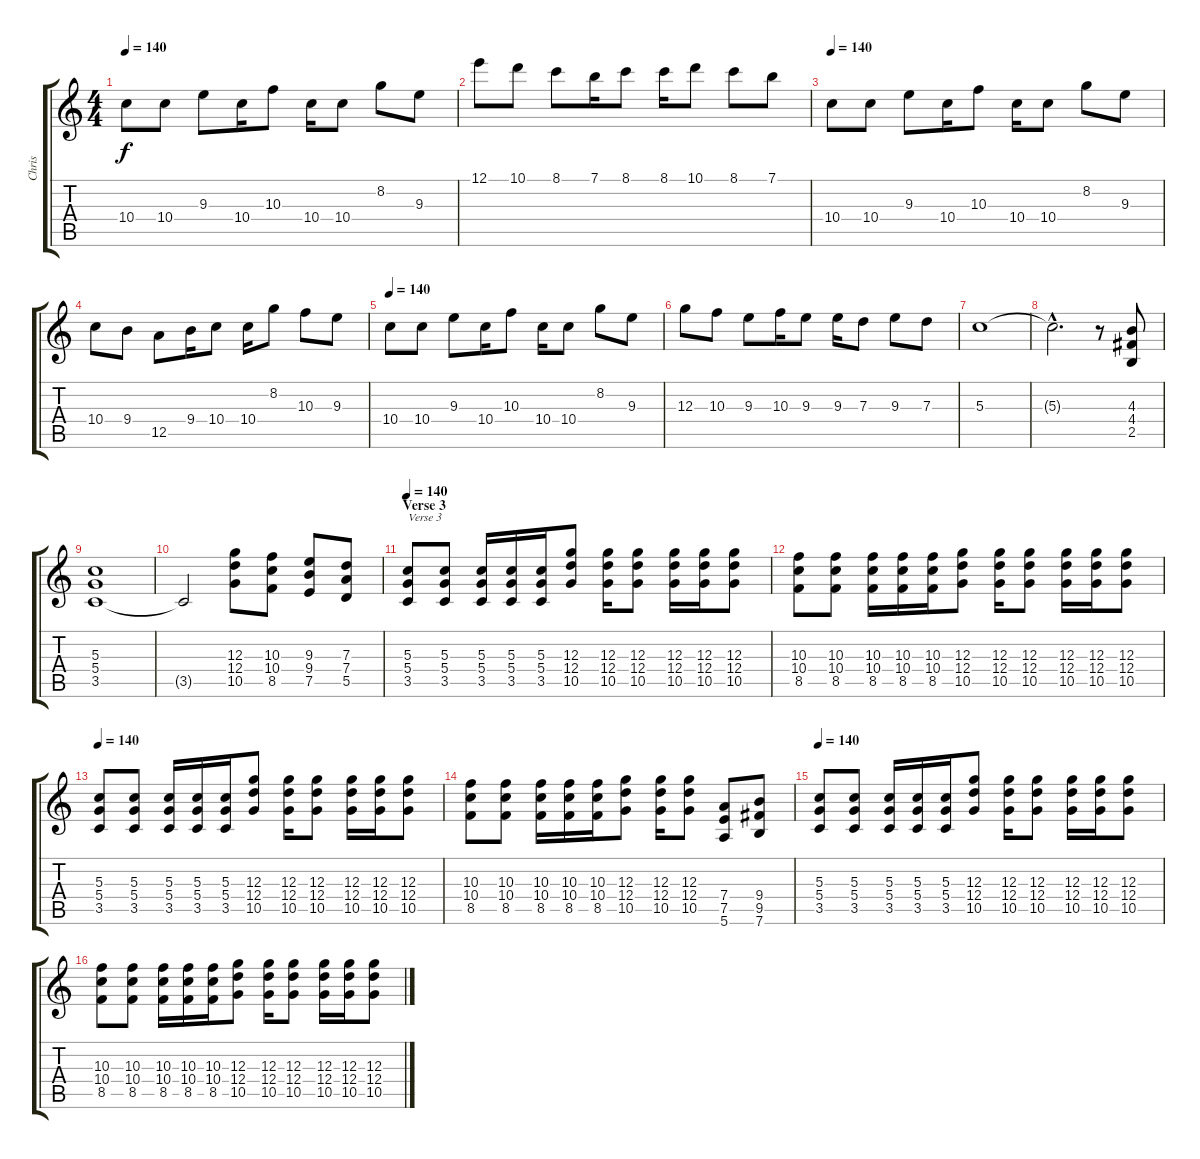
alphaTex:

\track ("Chris" "Chris") {instrument distortionguitar}
\staff {score tabs}
\tuning (E4 B3 G3 D3 A2 E2) {hide}
\ts (4 4)
\tempo 140
\clef g2
\ks c
10.4.8{dy f} 10.4.8 9.3.8 10.4.16 10.3.8 10.4.16 10.4.8 8.2.8 9.3.8 |
12.1.8 10.1.8 8.1.8 7.1.16 8.1.8 8.1.16 10.1.8 8.1.8 7.1.8 |
\tempo 140
10.4.8 10.4.8 9.3.8 10.4.16 10.3.8 10.4.16 10.4.8 8.2.8 9.3.8 |
10.4.8 9.4.8 12.5.8 9.4.16 10.4.8 10.4.16 8.2.8 10.3.8 9.3.8 |
\tempo 140
10.4.8 10.4.8 9.3.8 10.4.16 10.3.8 10.4.16 10.4.8 8.2.8 9.3.8 |
12.3.8 10.3.8 9.3.8 10.3.16 9.3.8 9.3.16 7.3.8 9.3.8 7.3.8 |
5.3.1 |
5.3{hac t}.2{d} r.8 (4.3 4.4 2.5).8 |
(5.3 5.4 3.5).1 |
3.5{t}.2 (12.3 12.4 10.5).8 (10.3 10.4 8.5).8 (9.3 9.4 7.5).8 (7.3 7.4 5.5).8 |
\section ("" "Verse 3")
\tempo 140
(5.3 5.4 3.5).8{txt "Verse 3" volume 10} (5.3 5.4 3.5).8 (5.3 5.4 3.5).16 (5.3 5.4 3.5).16 (5.3 5.4 3.5).16 (12.3 12.4 10.5).8 (12.3 12.4 10.5).16 (12.3 12.4 10.5).8 (12.3 12.4 10.5).16 (12.3 12.4 10.5).16 (12.3 12.4 10.5).8 |
(10.3 10.4 8.5).8 (10.3 10.4 8.5).8 (10.3 10.4 8.5).16 (10.3 10.4 8.5).16 (10.3 10.4 8.5).16 (12.3 12.4 10.5).8 (12.3 12.4 10.5).16 (12.3 12.4 10.5).8 (12.3 12.4 10.5).16 (12.3 12.4 10.5).16 (12.3 12.4 10.5).8 |
\tempo 140
(5.3 5.4 3.5).8 (5.3 5.4 3.5).8 (5.3 5.4 3.5).16 (5.3 5.4 3.5).16 (5.3 5.4 3.5).16 (12.3 12.4 10.5).8 (12.3 12.4 10.5).16 (12.3 12.4 10.5).8 (12.3 12.4 10.5).16 (12.3 12.4 10.5).16 (12.3 12.4 10.5).8 |
(10.3 10.4 8.5).8 (10.3 10.4 8.5).8 (10.3 10.4 8.5).16 (10.3 10.4 8.5).16 (10.3 10.4 8.5).16 (12.3 12.4 10.5).8 (12.3 12.4 10.5).16 (12.3 12.4 10.5).8 (7.4 7.5 5.6).8 (9.4 9.5 7.6).8 |
\tempo 140
(5.3 5.4 3.5).8 (5.3 5.4 3.5).8 (5.3 5.4 3.5).16 (5.3 5.4 3.5).16 (5.3 5.4 3.5).16 (12.3 12.4 10.5).8 (12.3 12.4 10.5).16 (12.3 12.4 10.5).8 (12.3 12.4 10.5).16 (12.3 12.4 10.5).16 (12.3 12.4 10.5).8 |
(10.3 10.4 8.5).8 (10.3 10.4 8.5).8 (10.3 10.4 8.5).16 (10.3 10.4 8.5).16 (10.3 10.4 8.5).16 (12.3 12.4 10.5).8 (12.3 12.4 10.5).16 (12.3 12.4 10.5).8 (12.3 12.4 10.5).16 (12.3 12.4 10.5).16 (12.3 12.4 10.5).8
